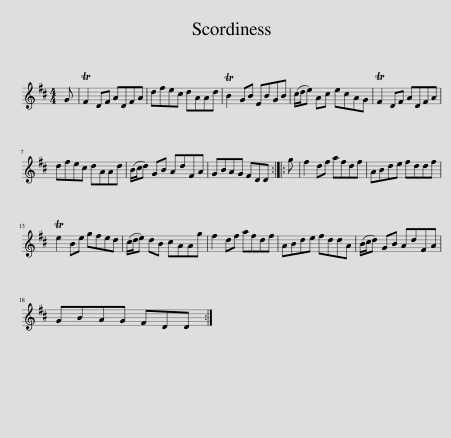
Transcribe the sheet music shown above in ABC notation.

X:1
L:1/8
M:4/4
I:linebreak $
K:D
V:1 treble
V:1
 G | TF2 DF ADFA | dfec dAAd | TB2 GB EBGB | (c/d/e) Ac ecAG | %5
 TF2 DF ADFA |$ dfec dAAd | (B/c/d) GB AdFA | GBAG FDD :: g | %10
 f2 df afdf | ABde fddf |$ Te2 Be gfed | (c/d/e) dB cAAg | f2 df afdf | %15
 ABde fddA | (B/c/d) GB AdFA |$ GBAG FDD :| %18
